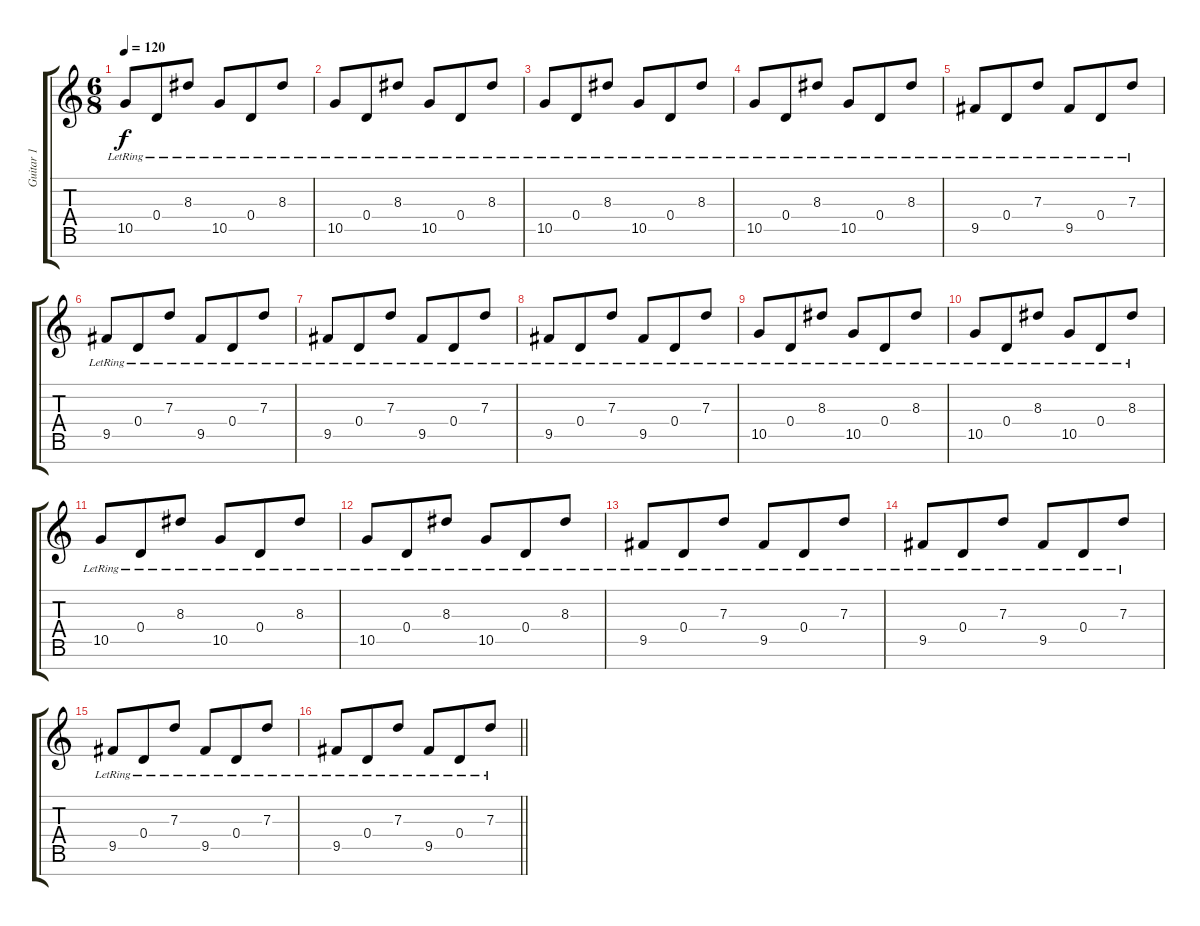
\track ("Guitar 1" "Guitar 1") {instrument electricguitarjazz}
\staff {score tabs}
\tuning (E4 B3 G3 D3 A2 E2 B1) {hide}
\ts (6 8)
\tempo 120
\clef g2
\ks c
10.5{lr}.8{dy f} 0.4{lr}.8 8.3{lr}.8 10.5{lr}.8 0.4{lr}.8 8.3{lr}.8 |
10.5{lr}.8 0.4{lr}.8 8.3{lr}.8 10.5{lr}.8 0.4{lr}.8 8.3{lr}.8 |
10.5{lr}.8 0.4{lr}.8 8.3{lr}.8 10.5{lr}.8 0.4{lr}.8 8.3{lr}.8 |
10.5{lr}.8 0.4{lr}.8 8.3{lr}.8 10.5{lr}.8 0.4{lr}.8 8.3{lr}.8 |
9.5{lr}.8 0.4{lr}.8 7.3{lr}.8 9.5{lr}.8 0.4{lr}.8 7.3{lr}.8 |
9.5{lr}.8 0.4{lr}.8 7.3{lr}.8 9.5{lr}.8 0.4{lr}.8 7.3{lr}.8 |
9.5{lr}.8 0.4{lr}.8 7.3{lr}.8 9.5{lr}.8 0.4{lr}.8 7.3{lr}.8 |
9.5{lr}.8 0.4{lr}.8 7.3{lr}.8 9.5{lr}.8 0.4{lr}.8 7.3{lr}.8 |
10.5{lr}.8 0.4{lr}.8 8.3{lr}.8 10.5{lr}.8 0.4{lr}.8 8.3{lr}.8 |
10.5{lr}.8 0.4{lr}.8 8.3{lr}.8 10.5{lr}.8 0.4{lr}.8 8.3{lr}.8 |
10.5{lr}.8 0.4{lr}.8 8.3{lr}.8 10.5{lr}.8 0.4{lr}.8 8.3{lr}.8 |
10.5{lr}.8 0.4{lr}.8 8.3{lr}.8 10.5{lr}.8 0.4{lr}.8 8.3{lr}.8 |
9.5{lr}.8 0.4{lr}.8 7.3{lr}.8 9.5{lr}.8 0.4{lr}.8 7.3{lr}.8 |
9.5{lr}.8 0.4{lr}.8 7.3{lr}.8 9.5{lr}.8 0.4{lr}.8 7.3{lr}.8 |
9.5{lr}.8 0.4{lr}.8 7.3{lr}.8 9.5{lr}.8 0.4{lr}.8 7.3{lr}.8 |
\barLineRight lightlight
9.5{lr}.8 0.4{lr}.8 7.3{lr}.8 9.5{lr}.8 0.4{lr}.8 7.3{lr}.8
